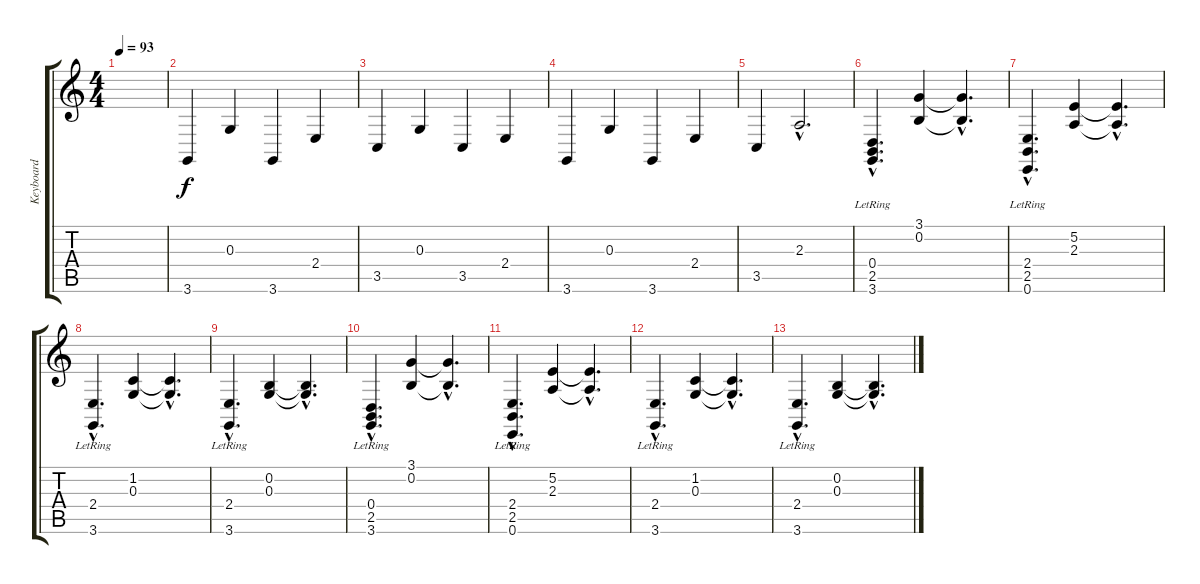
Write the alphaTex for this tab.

\track ("Keyboard" "Keyboard") {instrument electricpiano1}
\staff {score tabs}
\tuning (E4 B3 G3 D3 A2 E2) {hide}
\ts (4 4)
\tempo 93
\clef g2
\ks c
|
3.6.4{instrument electricgrandpiano} 0.3.4 3.6.4 2.4.4 |
3.5.4 0.3.4 3.5.4 2.4.4 |
3.6.4 0.3.4 3.6.4 2.4.4 |
3.5.4 2.3{hac}.2{d} |
(0.4{hac lr} 2.5{hac lr} 3.6{hac lr}).4{d instrument electricpiano1} (3.1 0.2).4 (3.1{hac t} 0.2{hac t}).4{d} |
(2.4{hac lr} 2.5{hac lr} 0.6{hac lr}).4{d} (5.2 2.3).4 (5.2{hac t} 2.3{hac t}).4{d} |
(2.4{hac lr} 3.6{hac lr}).4{d} (1.2 0.3).4 (1.2{hac t} 0.3{hac t}).4{d} |
(2.4{hac lr} 3.6{hac lr}).4{d} (0.2 0.3).4 (0.2{hac t} 0.3{hac t}).4{d} |
(0.4{hac lr} 2.5{hac lr} 3.6{hac lr}).4{d} (3.1 0.2).4 (3.1{hac t} 0.2{hac t}).4{d} |
(2.4{hac lr} 2.5{hac lr} 0.6{hac lr}).4{d} (5.2 2.3).4 (5.2{hac t} 2.3{hac t}).4{d} |
(2.4{hac lr} 3.6{hac lr}).4{d} (1.2 0.3).4 (1.2{hac t} 0.3{hac t}).4{d} |
(2.4{hac lr} 3.6{hac lr}).4{d} (0.2 0.3).4 (0.2{hac t} 0.3{hac t}).4{d}
